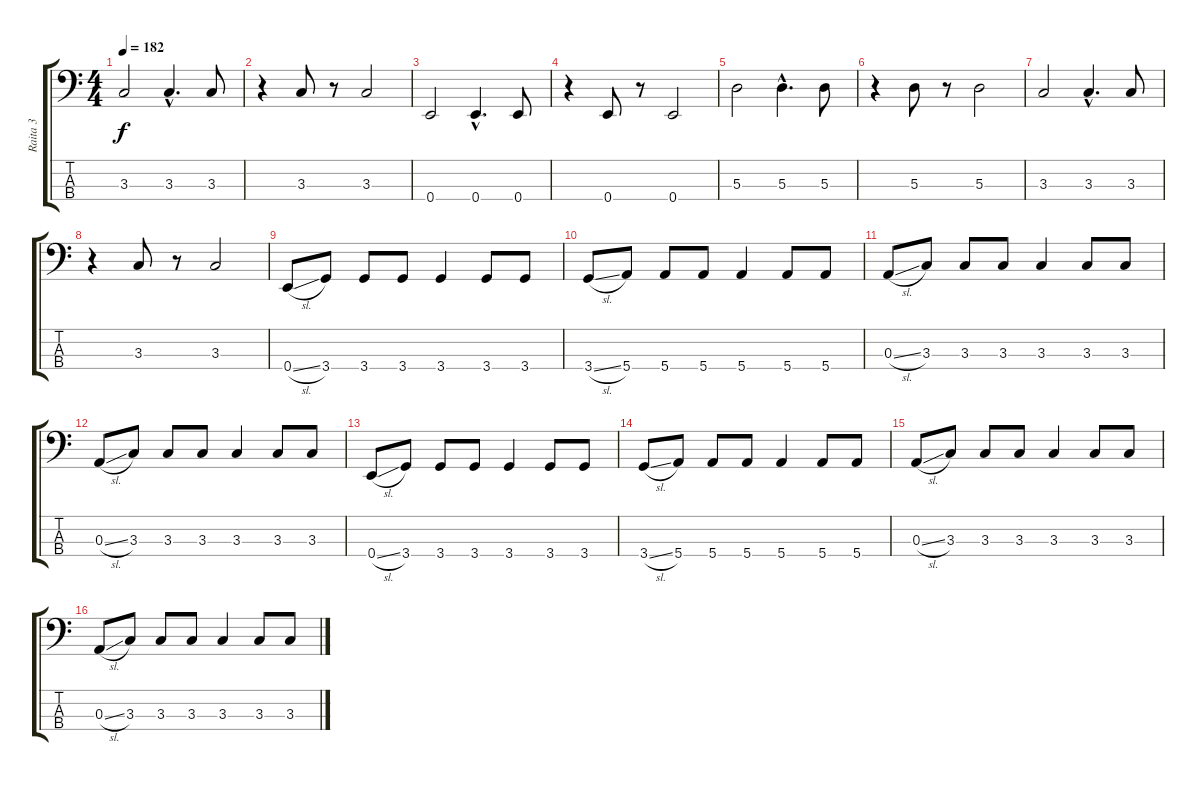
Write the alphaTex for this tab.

\track ("Raita 3" "Raita 3") {instrument electricbassfinger}
\staff {score tabs}
\tuning (G2 D2 A1 E1) {hide}
\ts (4 4)
\tempo 182
\clef f4
\ks c
3.3.2{dy f} 3.3{hac}.4{d} 3.3.8 |
r.4 3.3.8 r.8 3.3.2 |
0.4.2 0.4{hac}.4{d} 0.4.8 |
r.4 0.4.8 r.8 0.4.2 |
5.3.2 5.3{hac}.4{d} 5.3.8 |
r.4 5.3.8 r.8 5.3.2 |
3.3.2 3.3{hac}.4{d} 3.3.8 |
r.4 3.3.8 r.8 3.3.2 |
0.4{sl}.8 3.4.8 3.4.8 3.4.8 3.4.4 3.4.8 3.4.8 |
3.4{sl}.8 5.4.8 5.4.8 5.4.8 5.4.4 5.4.8 5.4.8 |
0.3{sl}.8 3.3.8 3.3.8 3.3.8 3.3.4 3.3.8 3.3.8 |
0.3{sl}.8 3.3.8 3.3.8 3.3.8 3.3.4 3.3.8 3.3.8 |
0.4{sl}.8 3.4.8 3.4.8 3.4.8 3.4.4 3.4.8 3.4.8 |
3.4{sl}.8 5.4.8 5.4.8 5.4.8 5.4.4 5.4.8 5.4.8 |
0.3{sl}.8 3.3.8 3.3.8 3.3.8 3.3.4 3.3.8 3.3.8 |
0.3{sl}.8 3.3.8 3.3.8 3.3.8 3.3.4 3.3.8 3.3.8
